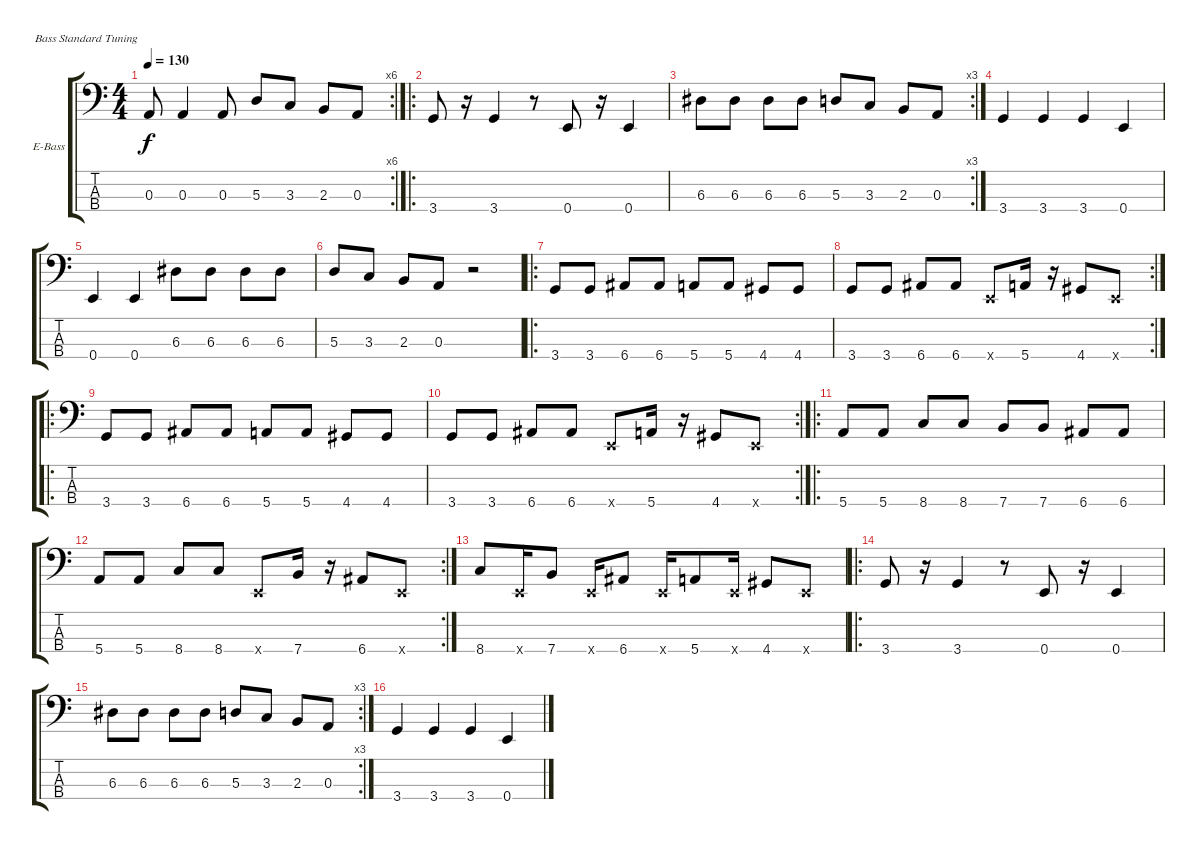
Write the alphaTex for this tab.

\bracketExtendMode groupsimilarinstruments
\firstSystemTrackNameOrientation horizontal
\otherSystemsTrackNameOrientation horizontal
\track ("Bass" "E-Bass") {instrument electricbassfinger}
\staff {score tabs}
\tuning (G2 D2 A1 E1)
\rc 6
\ts (4 4)
\tempo 130
\clef f4
\ks c
0.3.8{dy f} 0.3.4 0.3.8 5.3.8 3.3.8 2.3.8 0.3.8 |
\ro
3.4.8 r.16 3.4.4 r.8 0.4.8 r.16 0.4.4 |
\rc 3
6.3.8 6.3.8 6.3.8 6.3.8 5.3.8 3.3.8 2.3.8 0.3.8 |
3.4.4 3.4.4 3.4.4 0.4.4 |
0.4.4 0.4.4 6.3.8 6.3.8 6.3.8 6.3.8 |
5.3.8 3.3.8 2.3.8 0.3.8 r.2 |
\ro
3.4.8 3.4.8 6.4.8 6.4.8 5.4.8 5.4.8 4.4.8 4.4.8 |
\rc 2
3.4.8 3.4.8 6.4.8 6.4.8 0.4{x}.8 5.4.16 r.16 4.4.8 0.4{x}.8 |
\ro
3.4.8 3.4.8 6.4.8 6.4.8 5.4.8 5.4.8 4.4.8 4.4.8 |
\rc 2
3.4.8 3.4.8 6.4.8 6.4.8 0.4{x}.8 5.4.16 r.16 4.4.8 0.4{x}.8 |
\ro
5.4.8 5.4.8 8.4.8 8.4.8 7.4.8 7.4.8 6.4.8 6.4.8 |
\rc 2
5.4.8 5.4.8 8.4.8 8.4.8 0.4{x}.8 7.4.16 r.16 6.4.8 0.4{x}.8 |
8.4.8 0.4{x}.16 7.4.8 0.4{x}.16 6.4.8 0.4{x}.16 5.4.8 0.4{x}.16 4.4.8 0.4{x}.8 |
\ro
3.4.8 r.16 3.4.4 r.8 0.4.8 r.16 0.4.4 |
\rc 3
6.3.8 6.3.8 6.3.8 6.3.8 5.3.8 3.3.8 2.3.8 0.3.8 |
3.4.4 3.4.4 3.4.4 0.4.4
